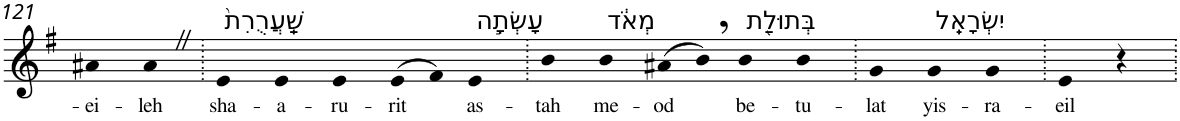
**kern	**text
*part1	*part1
*staff1	*staff1
*I"Piano	*
*I'Pno	*
!!LO:PB:g=z
*clefG2	*
*k[f#]	*
*G:	*
=121	=121
!	!LO:LY:b
4a#X	-ei-
!	!LO:LY:b
4a#Z	-leh
=122.	=122.
!LO:TX:a:t=שַֽׁעֲרֻרִת֙	!
!	!LO:LY:b
4e	sha-
!	!LO:LY:b
4e	-a-
!	!LO:LY:b
4e	-ru-
!	!LO:LY:b
(>8e	-rit
8f#)	.
!LO:TX:a:t=עָשְׂתָ֣ה	!
!	!LO:LY:b
4e	as-
=123.	=123.
!	!LO:LY:b
4b	-tah
!LO:TX:a:t=מְאֹ֔ד	!
!	!LO:LY:b
4b	me-
!	!LO:LY:b
(>8a#X	-od
8b,)	.
!LO:TX:a:t=בְּתוּלַ֖ת	!
!	!LO:LY:b
4b	be-
!	!LO:LY:b
4b	-tu-
=124.	=124.
!	!LO:LY:b
4g	-lat
!LO:TX:a:t=יִשְׂרָאֵֽל	!
!	!LO:LY:b
4g	yis-
!	!LO:LY:b
4g	-ra-
=125.	=125.
!	!LO:LY:b
4e	-eil
4r	.
=.	=.
*-	*-
